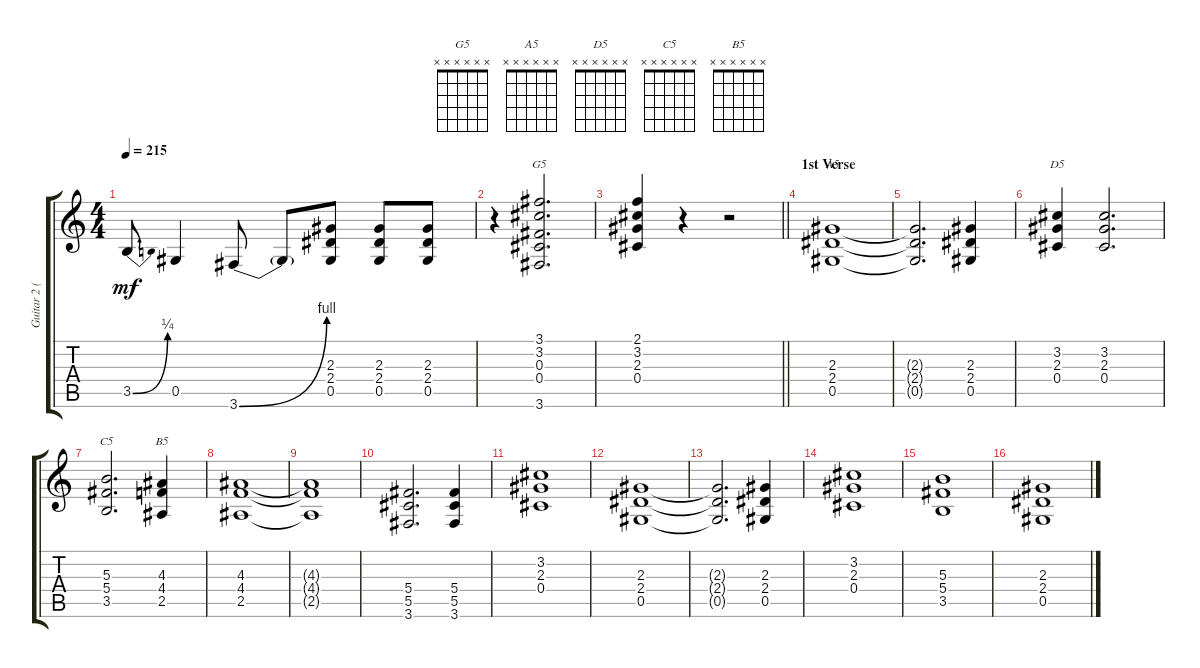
\track ("Guitar 2 (Izzy)" "Guitar 2 (") {instrument overdrivenguitar}
\staff {score tabs}
\tuning (Eb4 Bb3 Gb3 Db3 Ab2 Eb2) {hide}
\chord ("G5" x x x x x x)
\chord ("A5" x x x x x x)
\chord ("D5" x x x x x x)
\chord ("C5" x x x x x x)
\chord ("B5" x x x x x x)
\ts (4 4)
\tempo 215
\clef g2
\ks c
3.5{be (bend 0 0 60 1)}.8{dy mf} 0.5.4 3.6{be (bend 0 0 60 4)}.8 3.6{t}.8 (2.3 2.4 0.5).8 (2.3 2.4 0.5).8 (2.3 2.4 0.5).8 |
r.4 (3.1 3.2 0.3 0.4 3.6).2{d ch "G5"} |
\barLineRight lightlight
(2.1 3.2 2.3 0.4).4 r.4 r.2 |
\section ("" "1st Verse")
(2.3 2.4 0.5).1{ch "A5"} |
(2.3{t} 2.4{t} 0.5{t}).2{d} (2.3 2.4 0.5).4 |
(3.2 2.3 0.4).4{ch "D5"} (3.2 2.3 0.4).2{d} |
(5.3 5.4 3.5).2{d ch "C5"} (4.3 4.4 2.5).4{ch "B5"} |
(4.3 4.4 2.5).1 |
(4.3{t} 4.4{t} 2.5{t}).1 |
(5.4 5.5 3.6).2{d} (5.4 5.5 3.6).4 |
(3.2 2.3 0.4).1 |
(2.3 2.4 0.5).1 |
(2.3{t} 2.4{t} 0.5{t}).2{d} (2.3 2.4 0.5).4 |
(3.2 2.3 0.4).1 |
(5.3 5.4 3.5).1 |
(2.3 2.4 0.5).1
